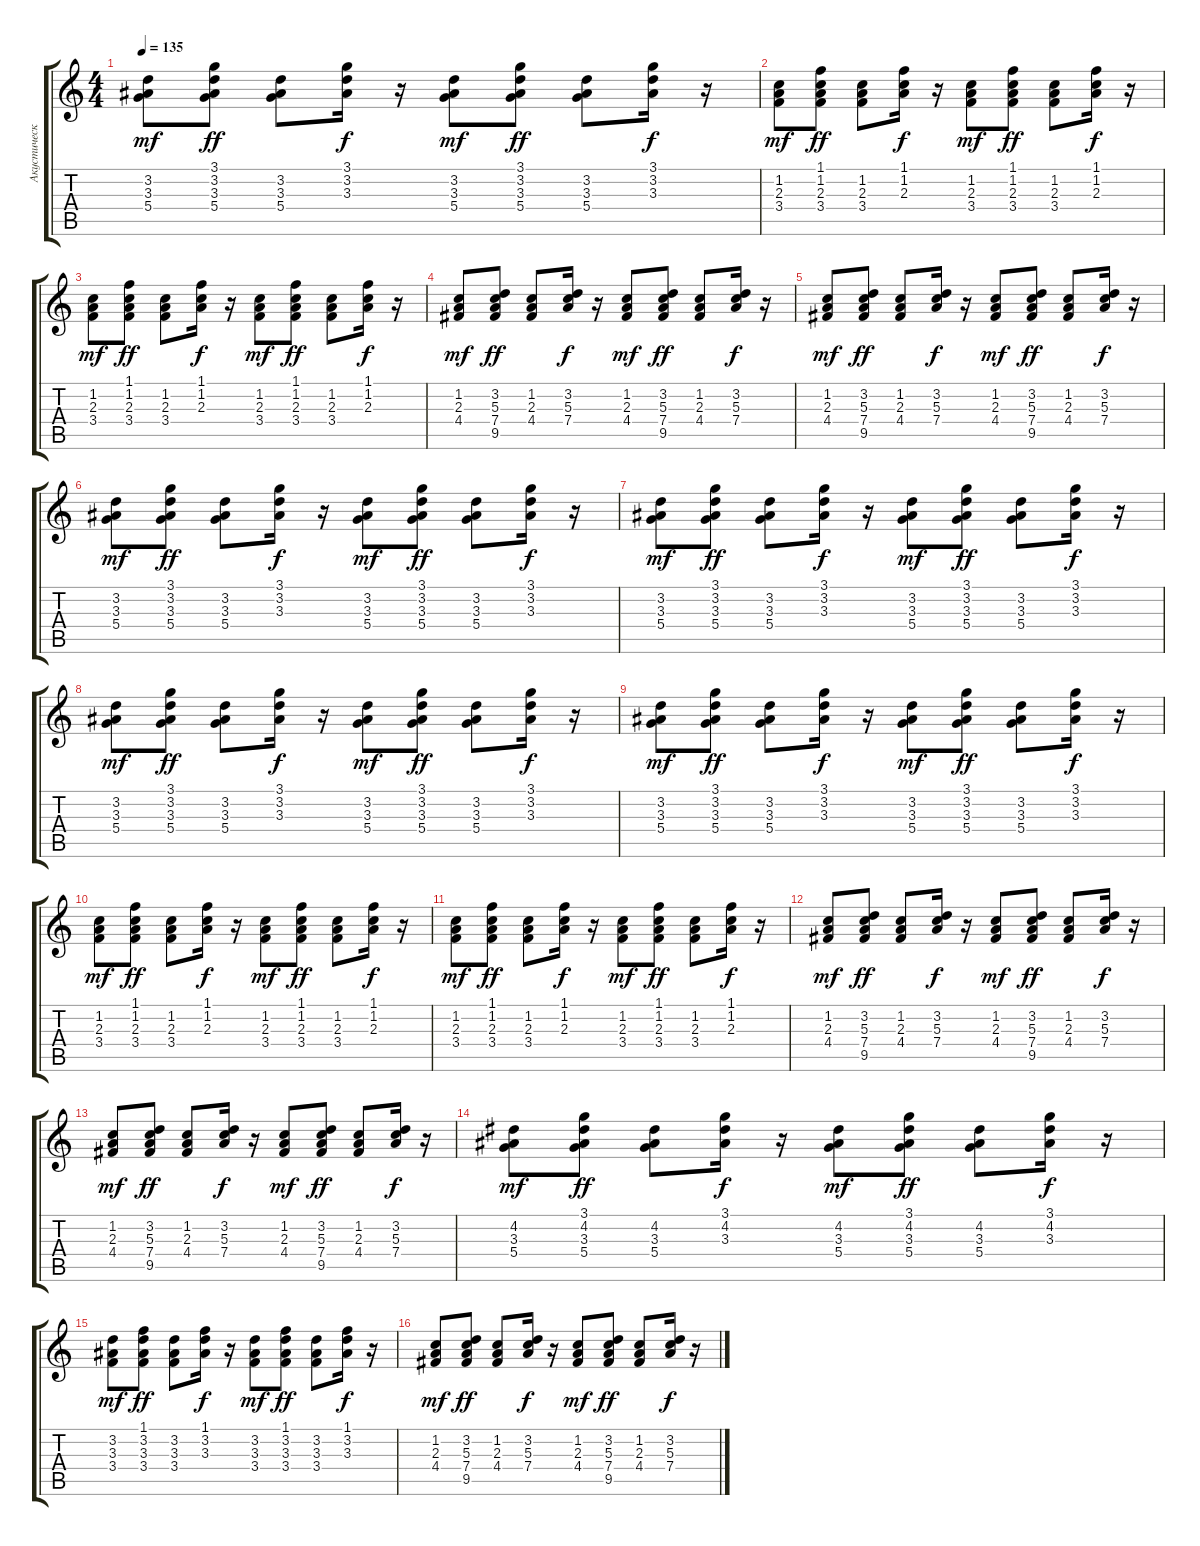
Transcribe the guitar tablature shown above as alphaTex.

\track ("Акустическая гитара" "Акустическ") {instrument acousticguitarsteel}
\staff {score tabs}
\tuning (E4 B3 G3 D3 A2 E2) {hide}
\ts (4 4)
\tempo 135
\clef g2
\ks c
(3.2 3.3 5.4).8{dy mf} (3.1 3.2 3.3 5.4).8{dy ff} (3.2 3.3 5.4).8 (3.1 3.2 3.3).16{dy f} r.16 (3.2 3.3 5.4).8{dy mf} (3.1 3.2 3.3 5.4).8{dy ff} (3.2 3.3 5.4).8 (3.1 3.2 3.3).16{dy f} r.16 |
(1.2 2.3 3.4).8{dy mf} (1.1 1.2 2.3 3.4).8{dy ff} (1.2 2.3 3.4).8 (1.1 1.2 2.3).16{dy f} r.16 (1.2 2.3 3.4).8{dy mf} (1.1 1.2 2.3 3.4).8{dy ff} (1.2 2.3 3.4).8 (1.1 1.2 2.3).16{dy f} r.16 |
(1.2 2.3 3.4).8{dy mf} (1.1 1.2 2.3 3.4).8{dy ff} (1.2 2.3 3.4).8 (1.1 1.2 2.3).16{dy f} r.16 (1.2 2.3 3.4).8{dy mf} (1.1 1.2 2.3 3.4).8{dy ff} (1.2 2.3 3.4).8 (1.1 1.2 2.3).16{dy f} r.16 |
(1.2 2.3 4.4).8{dy mf} (3.2 5.3 7.4 9.5).8{dy ff} (1.2 2.3 4.4).8 (3.2 5.3 7.4).16{dy f} r.16 (1.2 2.3 4.4).8{dy mf} (3.2 5.3 7.4 9.5).8{dy ff} (1.2 2.3 4.4).8 (3.2 5.3 7.4).16{dy f} r.16 |
(1.2 2.3 4.4).8{dy mf} (3.2 5.3 7.4 9.5).8{dy ff} (1.2 2.3 4.4).8 (3.2 5.3 7.4).16{dy f} r.16 (1.2 2.3 4.4).8{dy mf} (3.2 5.3 7.4 9.5).8{dy ff} (1.2 2.3 4.4).8 (3.2 5.3 7.4).16{dy f} r.16 |
(3.2 3.3 5.4).8{dy mf} (3.1 3.2 3.3 5.4).8{dy ff} (3.2 3.3 5.4).8 (3.1 3.2 3.3).16{dy f} r.16 (3.2 3.3 5.4).8{dy mf} (3.1 3.2 3.3 5.4).8{dy ff} (3.2 3.3 5.4).8 (3.1 3.2 3.3).16{dy f} r.16 |
(3.2 3.3 5.4).8{dy mf} (3.1 3.2 3.3 5.4).8{dy ff} (3.2 3.3 5.4).8 (3.1 3.2 3.3).16{dy f} r.16 (3.2 3.3 5.4).8{dy mf} (3.1 3.2 3.3 5.4).8{dy ff} (3.2 3.3 5.4).8 (3.1 3.2 3.3).16{dy f} r.16 |
(3.2 3.3 5.4).8{dy mf} (3.1 3.2 3.3 5.4).8{dy ff} (3.2 3.3 5.4).8 (3.1 3.2 3.3).16{dy f} r.16 (3.2 3.3 5.4).8{dy mf} (3.1 3.2 3.3 5.4).8{dy ff} (3.2 3.3 5.4).8 (3.1 3.2 3.3).16{dy f} r.16 |
(3.2 3.3 5.4).8{dy mf} (3.1 3.2 3.3 5.4).8{dy ff} (3.2 3.3 5.4).8 (3.1 3.2 3.3).16{dy f} r.16 (3.2 3.3 5.4).8{dy mf} (3.1 3.2 3.3 5.4).8{dy ff} (3.2 3.3 5.4).8 (3.1 3.2 3.3).16{dy f} r.16 |
(1.2 2.3 3.4).8{dy mf} (1.1 1.2 2.3 3.4).8{dy ff} (1.2 2.3 3.4).8 (1.1 1.2 2.3).16{dy f} r.16 (1.2 2.3 3.4).8{dy mf} (1.1 1.2 2.3 3.4).8{dy ff} (1.2 2.3 3.4).8 (1.1 1.2 2.3).16{dy f} r.16 |
(1.2 2.3 3.4).8{dy mf} (1.1 1.2 2.3 3.4).8{dy ff} (1.2 2.3 3.4).8 (1.1 1.2 2.3).16{dy f} r.16 (1.2 2.3 3.4).8{dy mf} (1.1 1.2 2.3 3.4).8{dy ff} (1.2 2.3 3.4).8 (1.1 1.2 2.3).16{dy f} r.16 |
(1.2 2.3 4.4).8{dy mf} (3.2 5.3 7.4 9.5).8{dy ff} (1.2 2.3 4.4).8 (3.2 5.3 7.4).16{dy f} r.16 (1.2 2.3 4.4).8{dy mf} (3.2 5.3 7.4 9.5).8{dy ff} (1.2 2.3 4.4).8 (3.2 5.3 7.4).16{dy f} r.16 |
(1.2 2.3 4.4).8{dy mf} (3.2 5.3 7.4 9.5).8{dy ff} (1.2 2.3 4.4).8 (3.2 5.3 7.4).16{dy f} r.16 (1.2 2.3 4.4).8{dy mf} (3.2 5.3 7.4 9.5).8{dy ff} (1.2 2.3 4.4).8 (3.2 5.3 7.4).16{dy f} r.16 |
(4.2 3.3 5.4).8{dy mf} (3.1 4.2 3.3 5.4).8{dy ff} (4.2 3.3 5.4).8 (3.1 4.2 3.3).16{dy f} r.16 (4.2 3.3 5.4).8{dy mf} (3.1 4.2 3.3 5.4).8{dy ff} (4.2 3.3 5.4).8 (3.1 4.2 3.3).16{dy f} r.16 |
(3.2 3.3 3.4).8{dy mf} (1.1 3.2 3.3 3.4).8{dy ff} (3.2 3.3 3.4).8 (1.1 3.2 3.3).16{dy f} r.16 (3.2 3.3 3.4).8{dy mf} (1.1 3.2 3.3 3.4).8{dy ff} (3.2 3.3 3.4).8 (1.1 3.2 3.3).16{dy f} r.16 |
(1.2 2.3 4.4).8{dy mf} (3.2 5.3 7.4 9.5).8{dy ff} (1.2 2.3 4.4).8 (3.2 5.3 7.4).16{dy f} r.16 (1.2 2.3 4.4).8{dy mf} (3.2 5.3 7.4 9.5).8{dy ff} (1.2 2.3 4.4).8 (3.2 5.3 7.4).16{dy f} r.16
